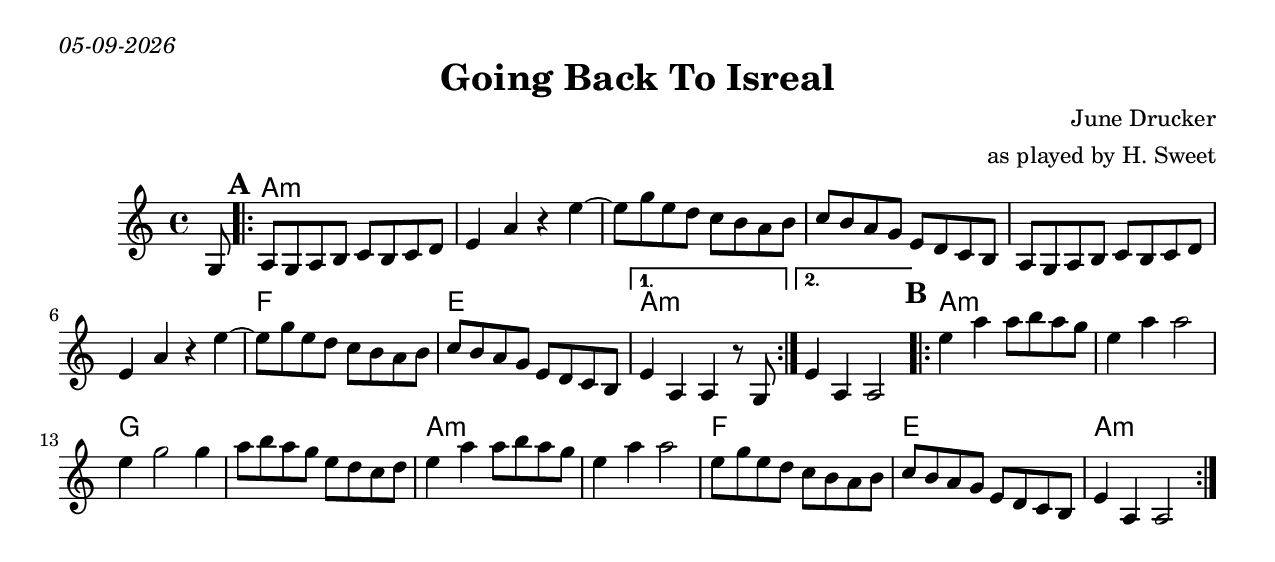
\version "2.18.0"
\include "english.ly"
\paper{
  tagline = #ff
  print-all-headers = ##t
  #(set-paper-size "letter")
}
date = #(strftime "%d-%m-%Y" (localtime (current-time)))

\markup{ \italic{ \date }  }

%\markup{ Got something to say? }

global = {
  \clef treble
  \key a \minor
  \time 4/4
  \set Score.markFormatter = #format-mark-box-alphabet
}

%#################################### Melody ########################
%melody =  \transpose c d \relative c' {  %transpose for clarinet
theme = {
  a8 g a b c b c d
  e4 a r e'~
  e8 g8 e d c b a b
  c8 b a g
  e8 d c b
}

melody = \relative c' {
  \global
  \partial 8 g8 %lead in notes

  \repeat volta 2{
   \mark \default
   \theme
   \theme
   %e4 a, a2~


  }
  \alternative {
    {e4 a, a r8 g8}

    {e'4 a, a2 }
  }

  \repeat volta 2{
   \mark \default
   e''4 a a8 b a g
  e4 a a2
  e4 g2 g4|
  a8 b a g e d c d

  e4 a a8 b a g
  e4 a a2

  e8 g8 e d c b a b
  c8 b a g
  e8 d c b
   e4 a, a2~
  }


}
%################################# Lyrics #####################
%\addlyrics{ \set stanza = #"1. " }
%################################# Chords #######################
harmonies = \chordmode {
 s8
 a1*6:m
 f1
 e1
 a1*2:m
 % B
 a1*2:m
 g1*2
 a1*2:m
 f1
 e1
 a1:m
}

\score {
  <<
    \new ChordNames {
      \set chordChanges = ##f
      \harmonies
    }
    \new Staff   \melody
  >>
  \header{
    title= "Going Back To Isreal"
    subtitle=""
    composer= "June Drucker"
    instrument =""
    arranger= "as played by H. Sweet"
  }
  \layout{indent = 1.0\cm}
  \midi {
    \tempo 4 = 120

    % \midi { }
  }
}
%{
% more verses:
\markup{}
\markup {
  \fill-line {
    \hspace #0.1 % distance from left margin
    \column {
      \line { "1."
	\column {
	  ""
	}
      }
      \hspace #0.2 % vertical distance between verses
      \line { "2."
	\column {
	 ""
	}
      }
    }
    \hspace #0.1  % horiz. distance between columns
    \column {
      \line { "3."
	\column {
	  ""
	}
      }
      \hspace #0.2 % distance between verses
      \line { "4."
	\column {
	 ""
	}
      }
    }
    \hspace #0.1 % distance to right margin
  }
}

%}
